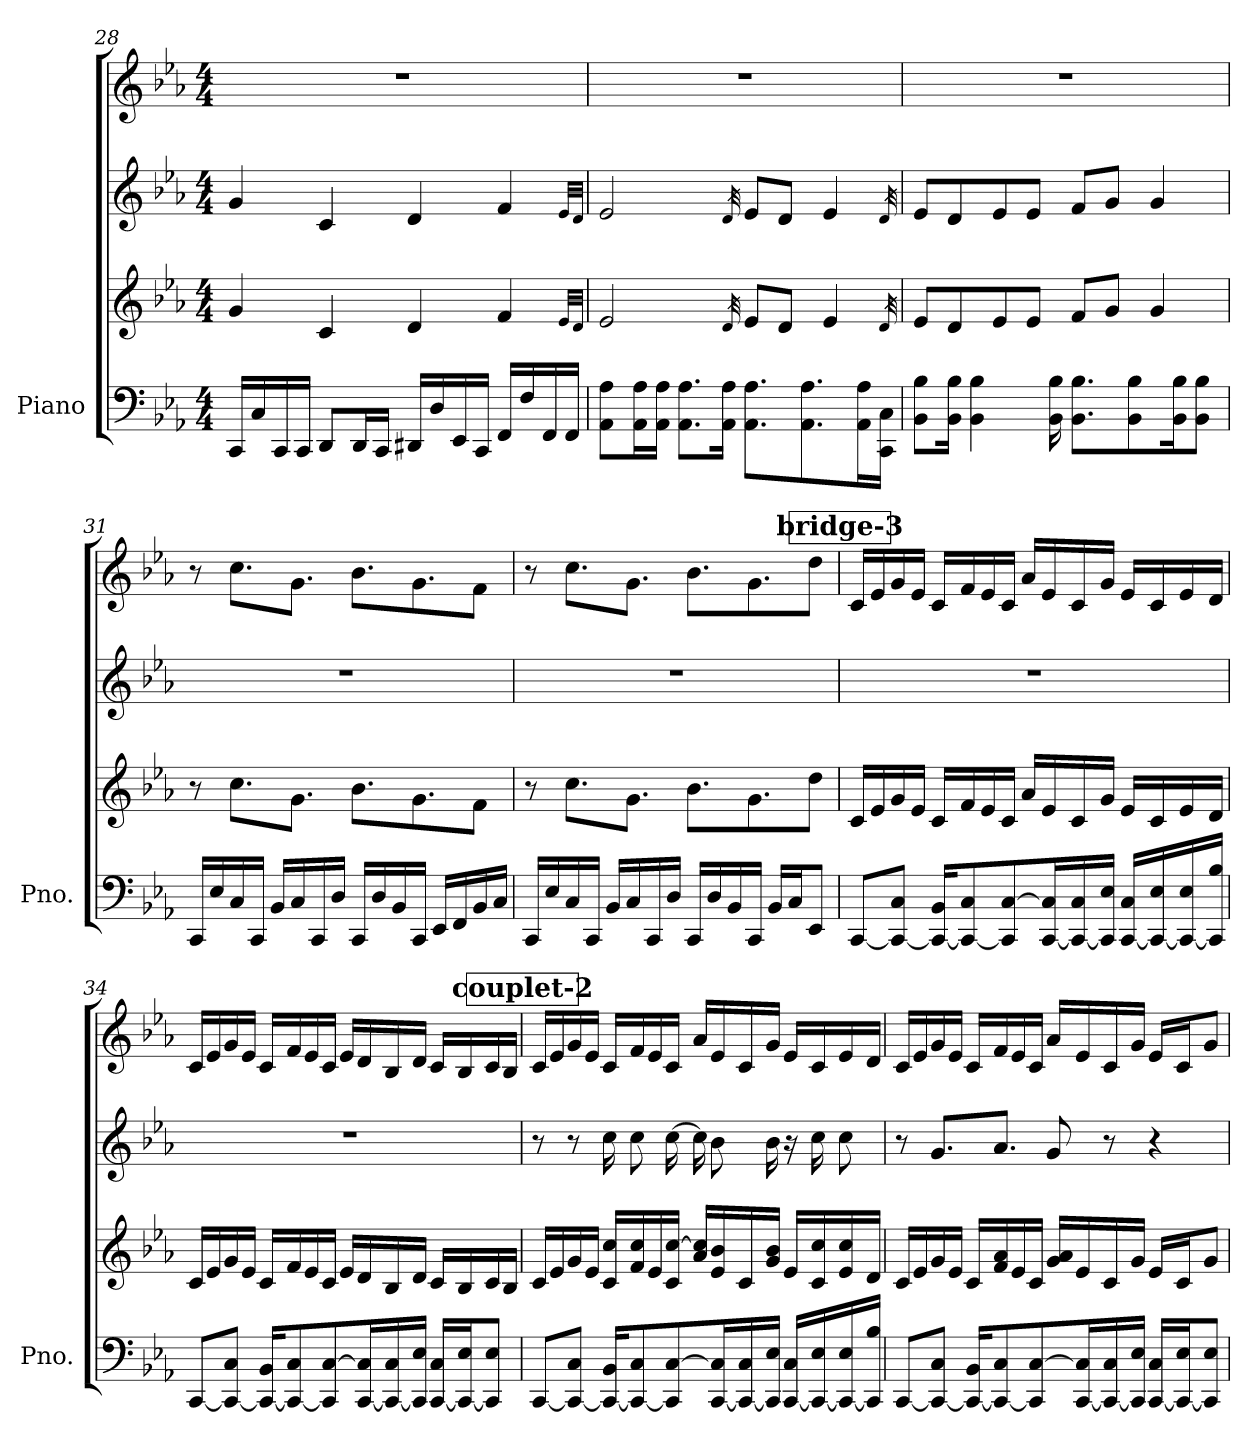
**kern	**kern	**kern	**kern
*part1	*part1	*part1	*part1
*staff4	*staff3	*staff2	*staff1
*I"Piano	*	*	*
*I'Pno.	*	*	*
*clefF4	*clefG2	*clefG2	*clefG2
*k[b-e-a-]	*k[b-e-a-]	*k[b-e-a-]	*k[b-e-a-]
*M4/4	*M4/4	*M4/4	*M4/4
=28	=28	=28	=28
16CC/LL	4g/	4g/	1r
16C/	.	.	.
16CC/	.	.	.
16CC/JJ	.	.	.
8DD/L	4c/	4c/	.
16DD/L	.	.	.
16CC/JJ	.	.	.
16DD#X/LL	4d/	4d/	.
16D/	.	.	.
16EE-/	.	.	.
16CC/JJ	.	.	.
16FF/LL	4f/	4f/	.
16F/	.	.	.
16FF/	.	.	.
16FF/JJ	.	.	.
.	32qe-/LLL	32qe-/LLL	.
.	32qd/JJJ	32qd/JJJ	.
!!LO:LB:g=z
=29	=29	=29	=29
8AA-\ 8A-\L	2e-/	2e-/	1r
16AA-\ 16A-\L	.	.	.
16AA-\ 16A-\JJ	.	.	.
8.AA-\ 8.A-\L	.	.	.
16AA-\ 16A-\Jk	.	.	.
.	32qd/	32qd/	.
8.AA-\ 8.A-\L	8e-/L	8e-/L	.
.	8d/J	8d/J	.
8.AA-\ 8.A-\	.	.	.
.	4e-/	4e-/	.
16AA-\ 16A-\L	.	.	.
16CC\ 16C\JJ	.	.	.
.	32qd/	32qd/	.
=30	=30	=30	=30
8BB-\ 8B-\L	8e-/L	8e-/L	1r
16BB-\ 16B-\Jk	8d/	8d/	.
4BB-\ 4B-\	.	.	.
.	8e-/	8e-/	.
.	8e-/J	8e-/J	.
16BB-\ 16B-\	.	.	.
8.BB-\ 8.B-\L	8f/L	8f/L	.
.	8g/J	8g/J	.
8BB-\ 8B-\	.	.	.
.	4g/	4g/	.
16BB-\ 16B-\K	.	.	.
8BB-\ 8B-\J	.	.	.
!!LO:LB:g=z
=31	=31	=31	=31
16CC/LL	8r	1r	8r
16E-/	.	.	.
16C/	8.cc\L	.	8.cc\L
16CC/JJ	.	.	.
16BB-/LL	.	.	.
16C/	8.g\J	.	8.g\J
16CC/	.	.	.
16D/JJ	.	.	.
16CC/LL	8.b-\L	.	8.b-\L
16D/	.	.	.
16BB-/	.	.	.
16CC/JJ	8.g\	.	8.g\
16EE-/LL	.	.	.
16FF/	.	.	.
16BB-/	8f\J	.	8f\J
16C/JJ	.	.	.
=32	=32	=32	=32
16CC/LL	8r	1r	8r
16E-/	.	.	.
16C/	8.cc\L	.	8.cc\L
16CC/JJ	.	.	.
16BB-/LL	.	.	.
16C/	8.g\J	.	8.g\J
16CC/	.	.	.
16D/JJ	.	.	.
16CC/LL	8.b-\L	.	8.b-\L
16D/	.	.	.
16BB-/	.	.	.
16CC/JJ	8.g\	.	8.g\
16BB-/LL	.	.	.
16C/J	.	.	.
8EE-/J	8dd\J	.	8dd\J
!!LO:LB:g=z
!!LO:REH:place=s1:a:B:t=bridge-3
=33	=33	=33	=33
[8CC/L	16c/LL	1r	16c/LL
.	16e-/	.	16e-/
8CC/_ 8C/J	16g/	.	16g/
.	16e-/JJ	.	16e-/JJ
16CC/_ 16BB-/KL	16c/LL	.	16c/LL
8CC/_ 8C/	16f/	.	16f/
.	16e-/	.	16e-/
8CC/] [8C/	16c/JJ	.	16c/JJ
.	16a-/LL	.	16a-/LL
[16CC/ 16C/]L	16e-/	.	16e-/
16CC/_ 16C/	16c/	.	16c/
16CC/] 16E-/JJ	16g/JJ	.	16g/JJ
[16CC/ 16C/LL	16e-/LL	.	16e-/LL
16CC/_ 16E-/	16c/	.	16c/
16CC/_ 16E-/	16e-/	.	16e-/
16CC/] 16B-/JJ	16d/JJ	.	16d/JJ
=34	=34	=34	=34
[8CC/L	16c/LL	1r	16c/LL
.	16e-/	.	16e-/
8CC/_ 8C/J	16g/	.	16g/
.	16e-/JJ	.	16e-/JJ
16CC/_ 16BB-/KL	16c/LL	.	16c/LL
8CC/_ 8C/	16f/	.	16f/
.	16e-/	.	16e-/
8CC/] [8C/	16c/JJ	.	16c/JJ
.	16e-/LL	.	16e-/LL
[16CC/ 16C/]L	16d/	.	16d/
16CC/_ 16C/	16B-/	.	16B-/
16CC/] 16E-/JJ	16d/JJ	.	16d/JJ
[16CC/ 16C/LL	16c/LL	.	16c/LL
16CC/_ 16E-/J	16B-/	.	16B-/
8CC/] 8E-/J	16c/	.	16c/
.	16B-/JJ	.	16B-/JJ
!!LO:PB:g=z
!!LO:REH:place=s1:a:B:t=couplet-2
=35	=35	=35	=35
[8CC/L	16c/LL	8r	16c/LL
.	16e-/	.	16e-/
8CC/_ 8C/J	16g/	8r	16g/
.	16e-/JJ	.	16e-/JJ
16CC/_ 16BB-/KL	16c/ 16cc/LL	16cc\	16c/LL
8CC/_ 8C/	16f/ 16cc/	8cc\	16f/
.	16e-/	.	16e-/
8CC/] [8C/	16c/ [16cc/JJ	[16cc\	16c/JJ
.	16a-/ 16cc/]LL	16cc\]	16a-/LL
[16CC/ 16C/]L	16e-/ 16b-/	8b-\	16e-/
16CC/_ 16C/	16c/	.	16c/
16CC/] 16E-/JJ	16g/ 16b-/JJ	16b-\	16g/JJ
[16CC/ 16C/LL	16e-/LL	16r	16e-/LL
16CC/_ 16E-/	16c/ 16cc/	16cc\	16c/
16CC/_ 16E-/	16e-/ 16cc/	8cc\	16e-/
16CC/] 16B-/JJ	16d/JJ	.	16d/JJ
=36	=36	=36	=36
[8CC/L	16c/LL	8r	16c/LL
.	16e-/	.	16e-/
8CC/_ 8C/J	16g/	8.g/L	16g/
.	16e-/JJ	.	16e-/JJ
16CC/_ 16BB-/KL	16c/LL	.	16c/LL
8CC/_ 8C/	16f/ 16a-/	8.a-/J	16f/
.	16e-/	.	16e-/
8CC/] [8C/	16c/JJ	.	16c/JJ
.	16g/ 16a-/LL	8g/	16a-/LL
[16CC/ 16C/]L	16e-/	.	16e-/
16CC/_ 16C/	16c/	8r	16c/
16CC/] 16E-/JJ	16g/JJ	.	16g/JJ
[16CC/ 16C/LL	16e-/LL	4r	16e-/LL
16CC/_ 16E-/J	16c/J	.	16c/J
8CC/] 8E-/J	8g/J	.	8g/J
=	=	=	=
*-	*-	*-	*-
